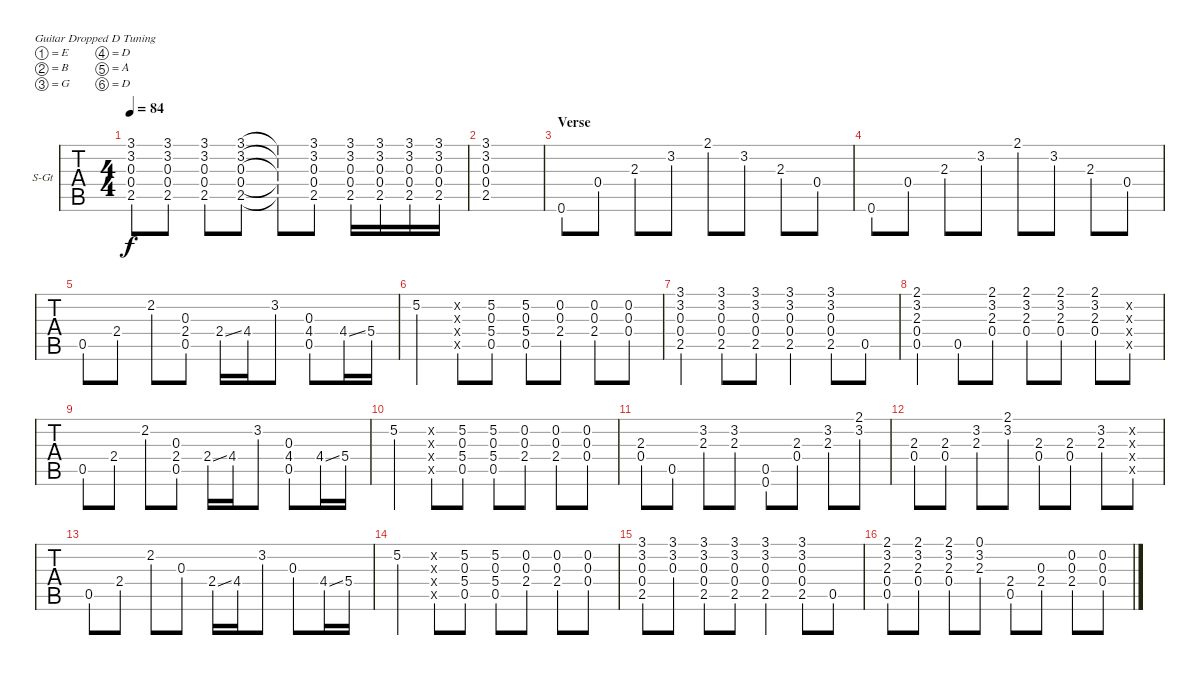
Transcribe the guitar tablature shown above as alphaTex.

\bracketExtendMode groupsimilarinstruments
\firstSystemTrackNameOrientation horizontal
\otherSystemsTrackNameOrientation horizontal
\track ("Guitare 1" "S-Gt") {instrument acousticguitarsteel}
\staff {tabs}
\tuning (E4 B3 G3 D3 A2 D2)
\ts (4 4)
\tempo 84
\clef g2
\ks c
(3.1 3.2 0.3 0.4 2.5).8{dy f} (3.1 3.2 0.3 0.4 2.5).8 (3.1 3.2 0.3 0.4 2.5).8 (3.1 3.2 0.3 0.4 2.5).8 (3.1{t} 3.2{t} 0.3{t} 0.4{t} 2.5{t}).8 (3.1 3.2 0.3 0.4 2.5).8 (3.1 3.2 0.3 0.4 2.5).16 (3.1 3.2 0.3 0.4 2.5).16 (3.1 3.2 0.3 0.4 2.5).16 (3.1 3.2 0.3 0.4 2.5).16 |
(3.1 3.2 0.3 0.4 2.5).1 |
\section ("" "Verse")
0.6.8 0.4.8 2.3.8 3.2.8 2.1.8 3.2.8 2.3.8 0.4.8 |
0.6.8 0.4.8 2.3.8 3.2.8 2.1.8 3.2.8 2.3.8 0.4.8 |
0.5.8 2.4.8 2.2.8 (0.3 2.4 0.5).8 2.4{ss}.16 4.4.16 3.2.8 (0.3 4.4 0.5).8 4.4{ss}.16 5.4.16 |
5.2.4 (0.2{x} 0.3{x} 0.4{x} 0.5{x}).8 (5.2 0.3 5.4 0.5).8 (5.2 0.3 5.4 0.5).8 (0.2 0.3 2.4).8 (0.2 0.3 2.4).8 (0.2 0.3 0.4).8 |
(3.1 3.2 0.3 0.4 2.5).4 (3.1 3.2 0.3 0.4 2.5).8 (3.1 3.2 0.3 0.4 2.5).8 (3.1 3.2 0.3 0.4 2.5).4 (3.1 3.2 0.3 0.4 2.5).8 0.5.8 |
(2.1 3.2 2.3 0.4 0.5).4 0.5.8 (2.1 3.2 2.3 0.4).8 (2.1 3.2 2.3 0.4).8 (2.1 3.2 2.3 0.4).8 (2.1 3.2 2.3 0.4).8 (0.2{x} 0.3{x} 0.4{x} 0.5{x}).8 |
0.5.8 2.4.8 2.2.8 (0.3 2.4 0.5).8 2.4{ss}.16 4.4.16 3.2.8 (0.3 4.4 0.5).8 4.4{ss}.16 5.4.16 |
5.2.4 (0.2{x} 0.3{x} 0.4{x} 0.5{x}).8 (5.2 0.3 5.4 0.5).8 (5.2 0.3 5.4 0.5).8 (0.2 0.3 2.4).8 (0.2 0.3 2.4).8 (0.2 0.3 0.4).8 |
(2.3 0.4).8 0.5.8 (3.2 2.3).8 (3.2 2.3).8 (0.5 0.6).8 (2.3 0.4).8 (3.2 2.3).8 (2.1 3.2).8 |
(2.3 0.4).8 (2.3 0.4).8 (3.2 2.3).8 (2.1 3.2).8 (2.3 0.4).8 (2.3 0.4).8 (3.2 2.3).8 (3.2{x} 0.3{x} 0.4{x} 0.5{x}).8 |
0.5.8 2.4.8 2.2.8 0.3.8 2.4{ss}.16 4.4.16 3.2.8 0.3.8 4.4{ss}.16 5.4.16 |
5.2.4 (0.2{x} 0.3{x} 0.4{x} 0.5{x}).8 (5.2 0.3 5.4 0.5).8 (5.2 0.3 5.4 0.5).8 (0.2 0.3 2.4).8 (0.2 0.3 2.4).8 (0.2 0.3 0.4).8 |
(3.1 3.2 0.3 0.4 2.5).8 (3.1 3.2 0.3).8 (3.1 3.2 0.3 0.4 2.5).8 (3.1 3.2 0.3 0.4 2.5).8 (3.1 3.2 0.3 0.4 2.5).4 (3.1 3.2 0.3 0.4 2.5).8 0.5.8 |
(2.1 3.2 2.3 0.4 0.5).8 (2.1 3.2 2.3 0.4).8 (2.1 3.2 2.3 0.4).8 (0.1 3.2 2.3).8 (2.4 0.5).8 (0.3 2.4).8 (0.2 0.3 2.4).8 (0.2 0.3 0.4).8
